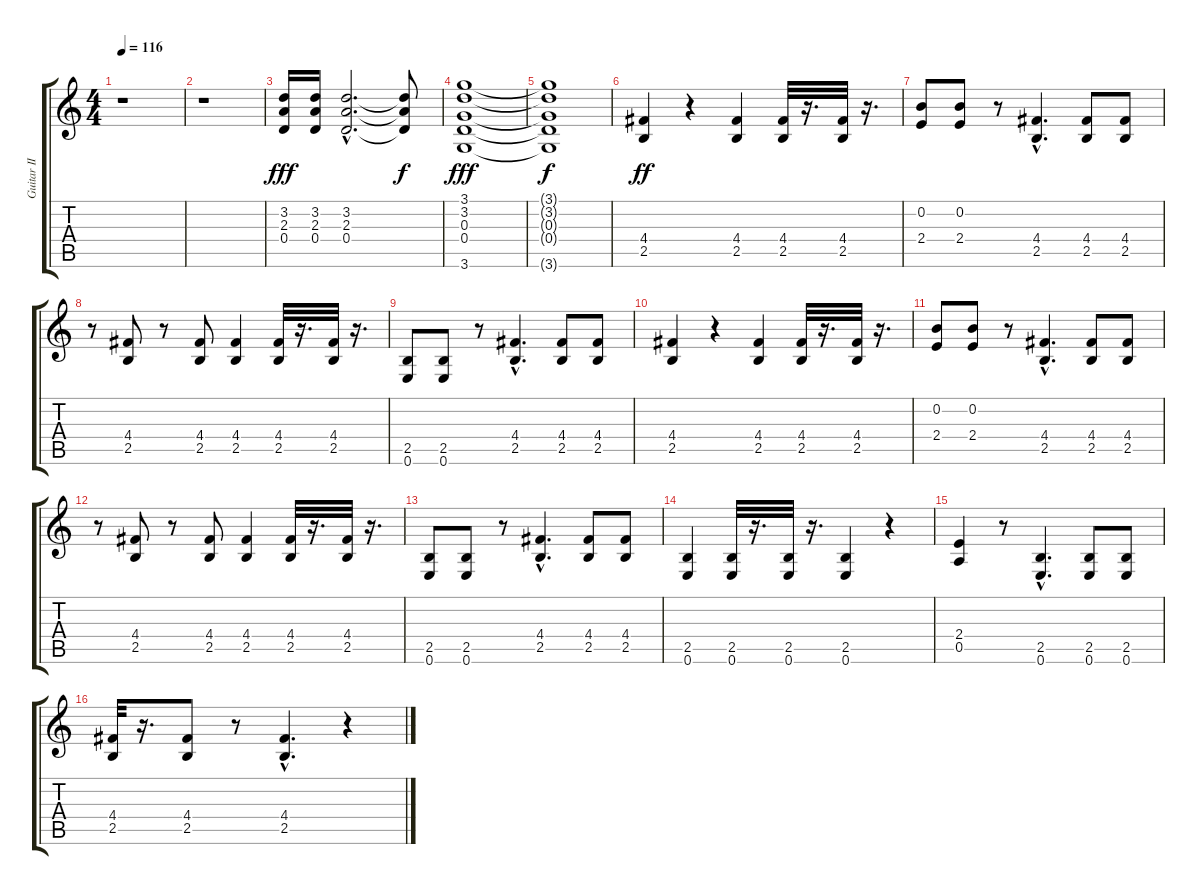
\track ("Guitar II" "Guitar II") {instrument distortionguitar}
\staff {score tabs}
\tuning (E4 B3 G3 D3 A2 E2) {hide}
\ts (4 4)
\tempo 116
\clef g2
\ks c
r.1{dy fff instrument distortionguitar} |
r.1 |
(3.2 2.3 0.4).16 (3.2 2.3 0.4).16 (3.2{hac} 2.3{hac} 0.4{hac}).2{d} (3.2{t} 2.3{t} 0.4{t}).8{dy f} |
(3.1 3.2 0.3 0.4 3.6).1{dy fff} |
(3.1{t} 3.2{t} 0.3{t} 0.4{t} 3.6{t}).1{dy f} |
(4.4 2.5).4{dy ff} r.4 (4.4 2.5).4 (4.4 2.5).32 r.16{d} (4.4 2.5).32 r.16{d} |
(0.2 2.4).8 (0.2 2.4).8 r.8 (4.4{hac} 2.5{hac}).4{d} (4.4 2.5).8 (4.4 2.5).8 |
r.8 (4.4 2.5).8 r.8 (4.4 2.5).8 (4.4 2.5).4 (4.4 2.5).32 r.16{d} (4.4 2.5).32 r.16{d} |
(2.5 0.6).8 (2.5 0.6).8 r.8 (4.4{hac} 2.5{hac}).4{d} (4.4 2.5).8 (4.4 2.5).8 |
(4.4 2.5).4 r.4 (4.4 2.5).4 (4.4 2.5).32 r.16{d} (4.4 2.5).32 r.16{d} |
(0.2 2.4).8 (0.2 2.4).8 r.8 (4.4{hac} 2.5{hac}).4{d} (4.4 2.5).8 (4.4 2.5).8 |
r.8 (4.4 2.5).8 r.8 (4.4 2.5).8 (4.4 2.5).4 (4.4 2.5).32 r.16{d} (4.4 2.5).32 r.16{d} |
(2.5 0.6).8 (2.5 0.6).8 r.8 (4.4{hac} 2.5{hac}).4{d} (4.4 2.5).8 (4.4 2.5).8 |
(2.5 0.6).4 (2.5 0.6).32 r.16{d} (2.5 0.6).32 r.16{d} (2.5 0.6).4 r.4 |
(2.4 0.5).4 r.8 (2.5{hac} 0.6{hac}).4{d} (2.5 0.6).8 (2.5 0.6).8 |
(4.4 2.5).32 r.16{d} (4.4 2.5).8 r.8 (4.4{hac} 2.5{hac}).4{d} r.4
